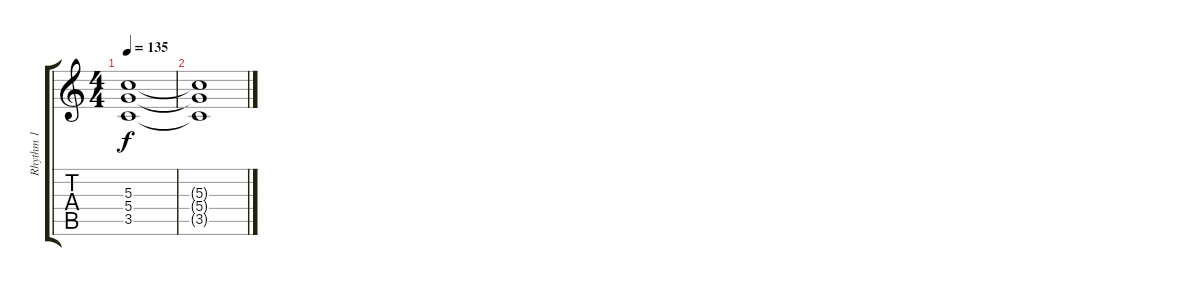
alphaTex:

\track ("Rhythm 1" "Rhythm 1") {instrument distortionguitar}
\staff {score tabs}
\tuning (E4 B3 G3 D3 A2 E2) {hide}
\ts (4 4)
\tempo 135
\clef g2
\ks c
(5.3 5.4 3.5).1{dy f} |
(5.3{t} 5.4{t} 3.5{t}).1
